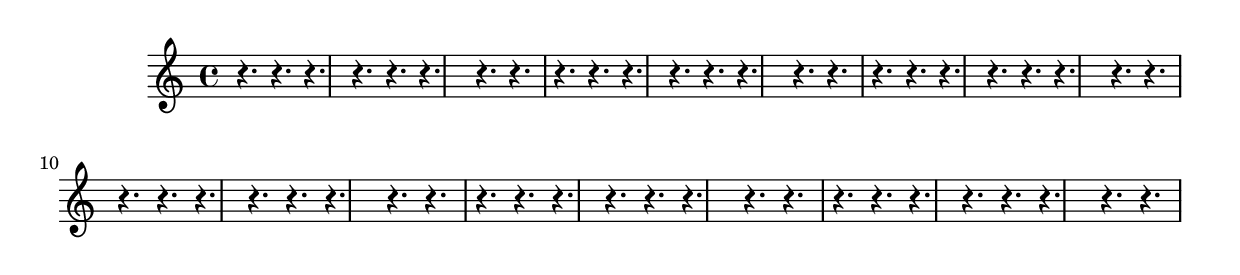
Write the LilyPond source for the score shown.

%%  undicesimo_basso.ly
%%  Copyright (c) 2011 Benjamin Coudrin <benjamin.coudrin@gmail.com>
%%                All Rights Reserved
%%
%%  Copyleft :
%%  This program is free software. It comes without any warranty, to
%%  the extent permitted by applicable law. You can redistribute it
%%  and/or modify it under the terms of the Do What The Fuck You Want
%%  To Public License, Version 2, as published by Sam Hocevar. See
%%  http://sam.zoy.org/wtfpl/COPYING for more details.

\time 9/8
\relative c {
  r4. r4. r4.
  r4. r4. r4.
  r4. r4. r4.
  r4. r4. r4.
  r4. r4. r4.
  r4. r4. r4.
  r4. r4. r4.
  r4. r4. r4.
  r4. r4. r4.
  r4. r4. r4.
  r4. r4. r4.
  r4. r4. r4.
  r4. r4. r4.
  r4. r4. r4.
  r4. r4. r4.
  r4. r4. r4.
}